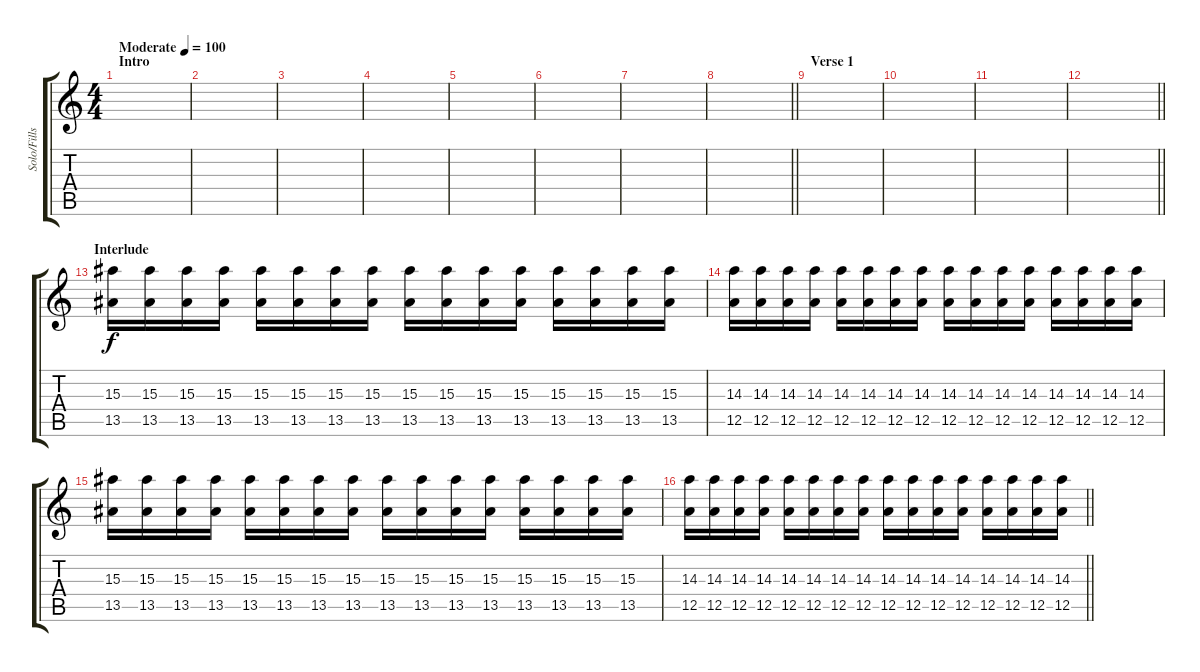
\track ("Solo/Fills" "Solo/Fills") {instrument distortionguitar}
\staff {score tabs}
\tuning (E4 B3 G3 D3 A2 D2) {hide}
\ts (4 4)
\section ("" "Intro")
\tempo (100 "Moderate")
\clef g2
\ks c
|
|
|
|
|
|
|
\barLineRight lightlight
|
\section ("" "Verse 1")
|
|
|
\barLineRight lightlight
|
\section ("" "Interlude")
(15.3 13.5).16{balance 0} (15.3 13.5).16 (15.3 13.5).16 (15.3 13.5).16 (15.3 13.5).16 (15.3 13.5).16 (15.3 13.5).16 (15.3 13.5).16 (15.3 13.5).16 (15.3 13.5).16 (15.3 13.5).16 (15.3 13.5).16 (15.3 13.5).16 (15.3 13.5).16 (15.3 13.5).16 (15.3 13.5).16 |
(14.3 12.5).16 (14.3 12.5).16 (14.3 12.5).16 (14.3 12.5).16 (14.3 12.5).16 (14.3 12.5).16 (14.3 12.5).16 (14.3 12.5).16 (14.3 12.5).16 (14.3 12.5).16 (14.3 12.5).16 (14.3 12.5).16 (14.3 12.5).16 (14.3 12.5).16 (14.3 12.5).16 (14.3 12.5).16 |
(15.3 13.5).16 (15.3 13.5).16 (15.3 13.5).16 (15.3 13.5).16 (15.3 13.5).16 (15.3 13.5).16 (15.3 13.5).16 (15.3 13.5).16 (15.3 13.5).16 (15.3 13.5).16 (15.3 13.5).16 (15.3 13.5).16 (15.3 13.5).16 (15.3 13.5).16 (15.3 13.5).16 (15.3 13.5).16 |
\barLineRight lightlight
(14.3 12.5).16 (14.3 12.5).16 (14.3 12.5).16 (14.3 12.5).16 (14.3 12.5).16 (14.3 12.5).16 (14.3 12.5).16 (14.3 12.5).16 (14.3 12.5).16 (14.3 12.5).16 (14.3 12.5).16 (14.3 12.5).16 (14.3 12.5).16 (14.3 12.5).16 (14.3 12.5).16 (14.3 12.5).16
